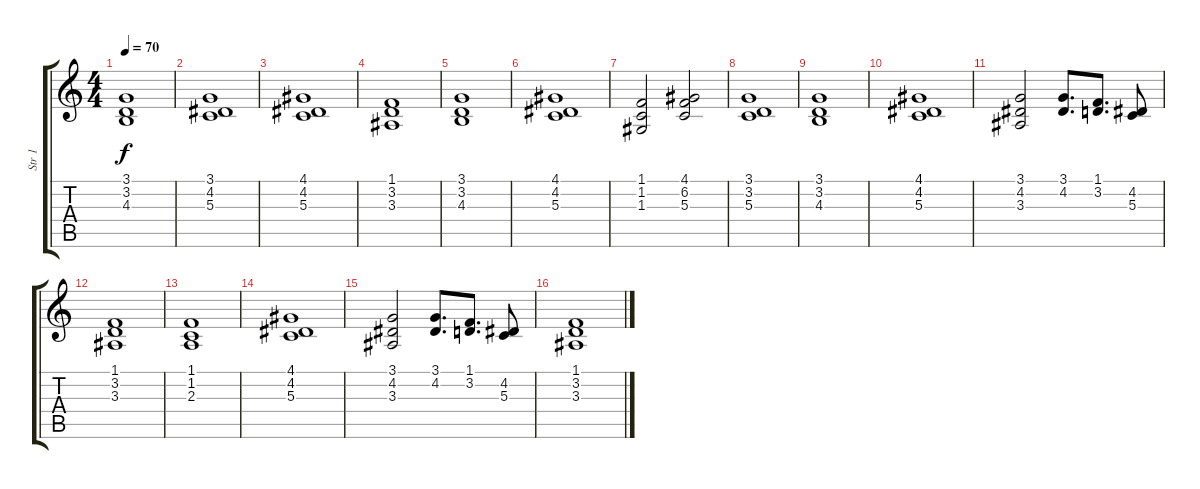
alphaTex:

\track ("Str 1" "Str 1") {instrument stringensemble2}
\staff {score tabs}
\tuning (E4 B3 G3 D3 A2 E2) {hide}
\ts (4 4)
\tempo 70
\clef g2
\ks c
(3.1 3.2 4.3).1{dy f} |
(3.1 4.2 5.3).1 |
(4.1 4.2 5.3).1 |
(1.1 3.2 3.3).1 |
(3.1 3.2 4.3).1 |
(4.1 4.2 5.3).1 |
(1.1 1.2 1.3).2 (4.1 6.2 5.3).2 |
(3.1 3.2 5.3).1 |
(3.1 3.2 4.3).1 |
(4.1 4.2 5.3).1 |
(3.1 4.2 3.3).2 (3.1 4.2).8{d} (1.1 3.2).8{d} (4.2 5.3).8 |
(1.1 3.2 3.3).1 |
(1.1 1.2 2.3).1 |
(4.1 4.2 5.3).1 |
(3.1 4.2 3.3).2 (3.1 4.2).8{d} (1.1 3.2).8{d} (4.2 5.3).8 |
(1.1 3.2 3.3).1
